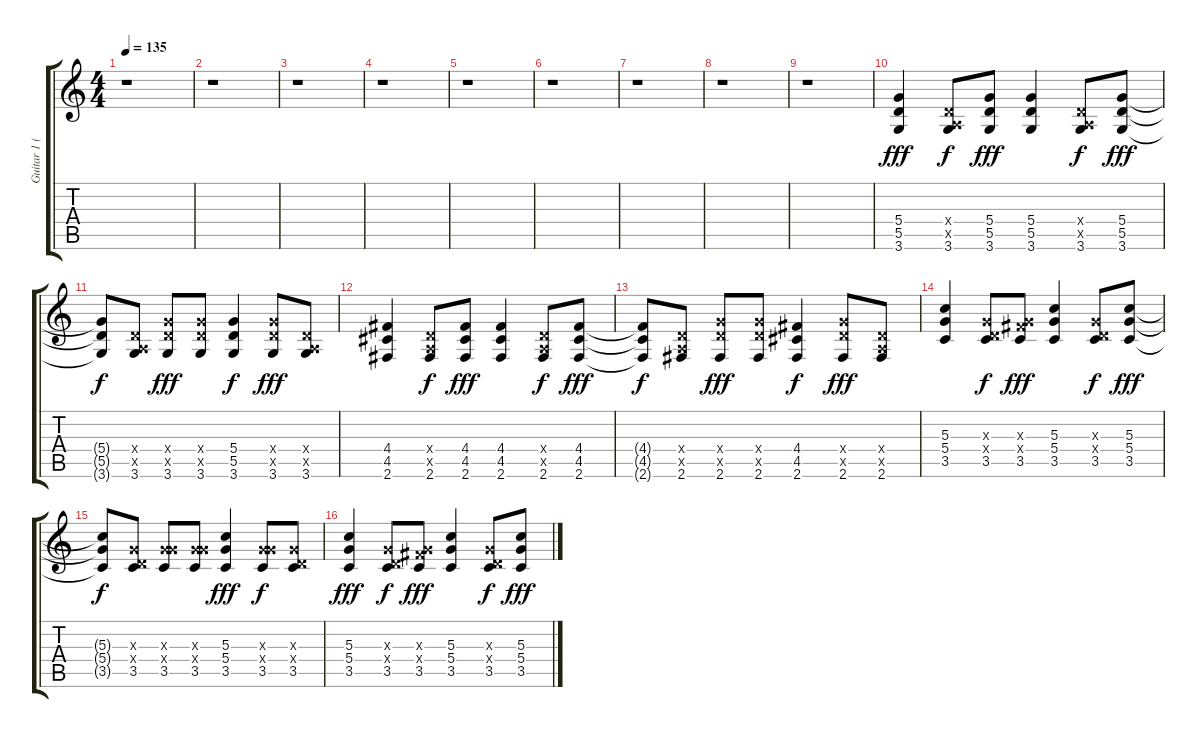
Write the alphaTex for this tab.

\track ("Guitar 1 (John 5)" "Guitar 1 (") {instrument distortionguitar}
\staff {score tabs}
\tuning (E4 B3 G3 D3 A2 E2) {hide}
\ts (4 4)
\tempo 135
\clef g2
\ks c
r.1{dy fff} |
r.1 |
r.1 |
r.1 |
r.1 |
r.1 |
r.1 |
r.1 |
r.1 |
(5.4 5.5 3.6).4 (0.4{x} 0.5{x} 3.6).8{dy f} (5.4 5.5 3.6).8{dy fff} (5.4 5.5 3.6).4 (0.4{x} 0.5{x} 3.6).8{dy f} (5.4 5.5 3.6).8{dy fff} |
(5.4{t} 5.5{t} 3.6{t}).8{dy f} (0.4{x} 0.5{x} 3.6).8 (5.4{x} 5.5{x} 3.6).8{dy fff} (5.4{x} 5.5{x} 3.6).8 (5.4 5.5 3.6).4{dy f} (5.4{x} 5.5{x} 3.6).8{dy fff} (0.4{x} 0.5{x} 3.6).8 |
(4.4 4.5 2.6).4 (0.4{x} 0.5{x} 2.6).8{dy f} (4.4 4.5 2.6).8{dy fff} (4.4 4.5 2.6).4 (0.4{x} 0.5{x} 2.6).8{dy f} (4.4 4.5 2.6).8{dy fff} |
(4.4{t} 4.5{t} 2.6{t}).8{dy f} (0.4{x} 0.5{x} 2.6).8 (5.4{x} 5.5{x} 2.6).8{dy fff} (5.4{x} 5.5{x} 2.6).8 (4.4 4.5 2.6).4{dy f} (5.4{x} 5.5{x} 2.6).8{dy fff} (0.4{x} 0.5{x} 2.6).8 |
(5.3 5.4 3.5).4 (0.3{x} 0.4{x} 3.5).8{dy f} (0.3{x} 4.4{x} 3.5).8{dy fff} (5.3 5.4 3.5).4 (0.3{x} 0.4{x} 3.5).8{dy f} (5.3 5.4 3.5).8{dy fff} |
(5.3{t} 5.4{t} 3.5{t}).8{dy f} (0.3{x} 0.4{x} 3.5).8 (0.3{x} 5.4{x} 3.5).8 (0.3{x} 5.4{x} 3.5).8 (5.3 5.4 3.5).4{dy fff} (0.3{x} 5.4{x} 3.5).8{dy f} (0.3{x} 0.4{x} 3.5).8 |
(5.3 5.4 3.5).4{dy fff} (0.3{x} 0.4{x} 3.5).8{dy f} (0.3{x} 4.4{x} 3.5).8{dy fff} (5.3 5.4 3.5).4 (0.3{x} 0.4{x} 3.5).8{dy f} (5.3 5.4 3.5).8{dy fff}
